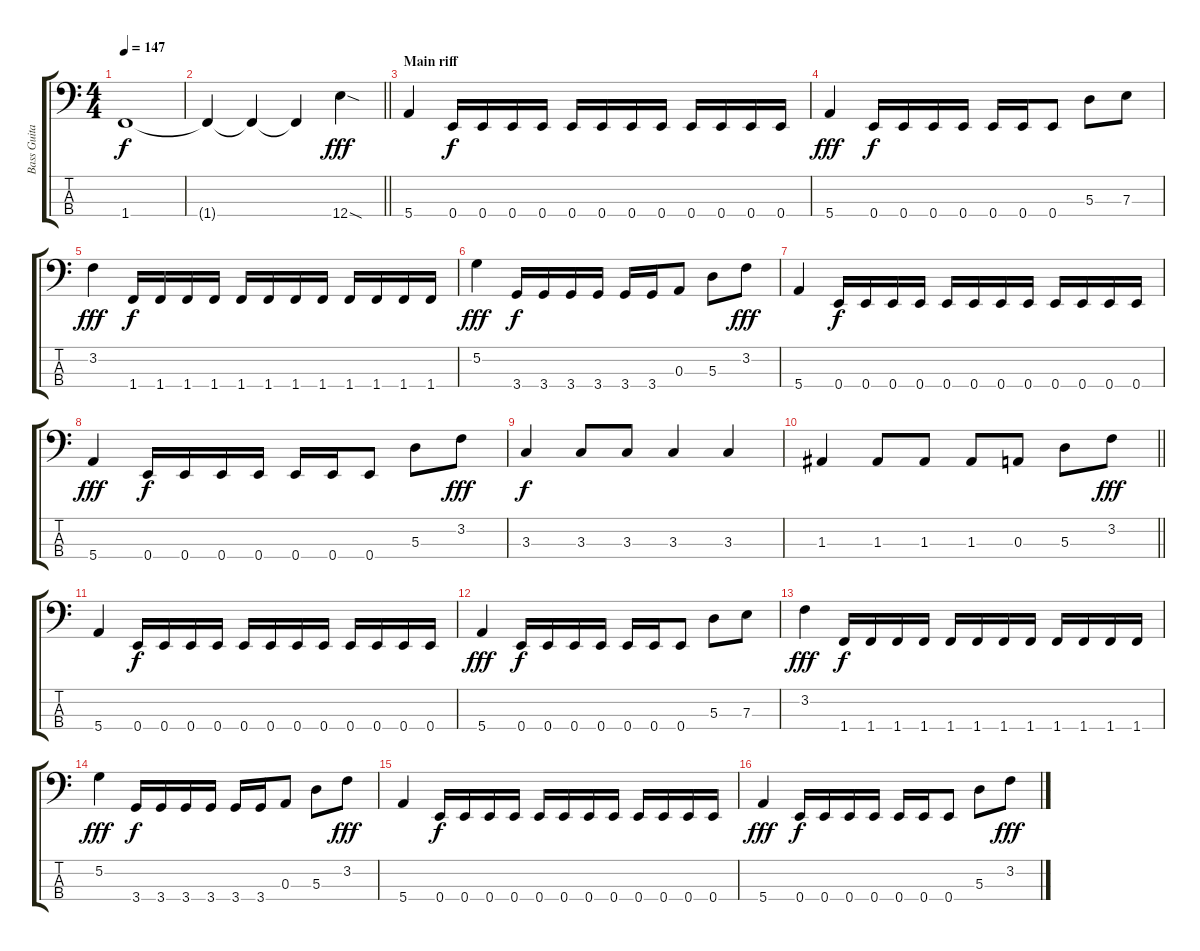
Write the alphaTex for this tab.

\track ("Bass Guitar" "Bass Guita") {instrument electricbasspick}
\staff {score tabs}
\tuning (G2 D2 A1 E1) {hide}
\ts (4 4)
\tempo 147
\clef f4
\ks c
1.4.1{dy f} |
\barLineRight lightlight
1.4{t}.4 1.4{t}.4 1.4{t}.4 12.4{sod}.4{dy fff} |
\section ("" "Main riff")
5.4.4 0.4.16{dy f} 0.4.16 0.4.16 0.4.16 0.4.16 0.4.16 0.4.16 0.4.16 0.4.16 0.4.16 0.4.16 0.4.16 |
5.4.4{dy fff} 0.4.16{dy f} 0.4.16 0.4.16 0.4.16 0.4.16 0.4.16 0.4.8 5.3.8 7.3.8 |
3.2.4{dy fff} 1.4.16{dy f} 1.4.16 1.4.16 1.4.16 1.4.16 1.4.16 1.4.16 1.4.16 1.4.16 1.4.16 1.4.16 1.4.16 |
5.2.4{dy fff} 3.4.16{dy f} 3.4.16 3.4.16 3.4.16 3.4.16 3.4.16 0.3.8 5.3.8 3.2.8{dy fff} |
5.4.4 0.4.16{dy f} 0.4.16 0.4.16 0.4.16 0.4.16 0.4.16 0.4.16 0.4.16 0.4.16 0.4.16 0.4.16 0.4.16 |
5.4.4{dy fff} 0.4.16{dy f} 0.4.16 0.4.16 0.4.16 0.4.16 0.4.16 0.4.8 5.3.8 3.2.8{dy fff} |
3.3.4{dy f} 3.3.8 3.3.8 3.3.4 3.3.4 |
\barLineRight lightlight
1.3.4 1.3.8 1.3.8 1.3.8 0.3.8 5.3.8 3.2.8{dy fff} |
5.4.4 0.4.16{dy f} 0.4.16 0.4.16 0.4.16 0.4.16 0.4.16 0.4.16 0.4.16 0.4.16 0.4.16 0.4.16 0.4.16 |
5.4.4{dy fff} 0.4.16{dy f} 0.4.16 0.4.16 0.4.16 0.4.16 0.4.16 0.4.8 5.3.8 7.3.8 |
3.2.4{dy fff} 1.4.16{dy f} 1.4.16 1.4.16 1.4.16 1.4.16 1.4.16 1.4.16 1.4.16 1.4.16 1.4.16 1.4.16 1.4.16 |
5.2.4{dy fff} 3.4.16{dy f} 3.4.16 3.4.16 3.4.16 3.4.16 3.4.16 0.3.8 5.3.8 3.2.8{dy fff} |
5.4.4 0.4.16{dy f} 0.4.16 0.4.16 0.4.16 0.4.16 0.4.16 0.4.16 0.4.16 0.4.16 0.4.16 0.4.16 0.4.16 |
5.4.4{dy fff} 0.4.16{dy f} 0.4.16 0.4.16 0.4.16 0.4.16 0.4.16 0.4.8 5.3.8 3.2.8{dy fff}
